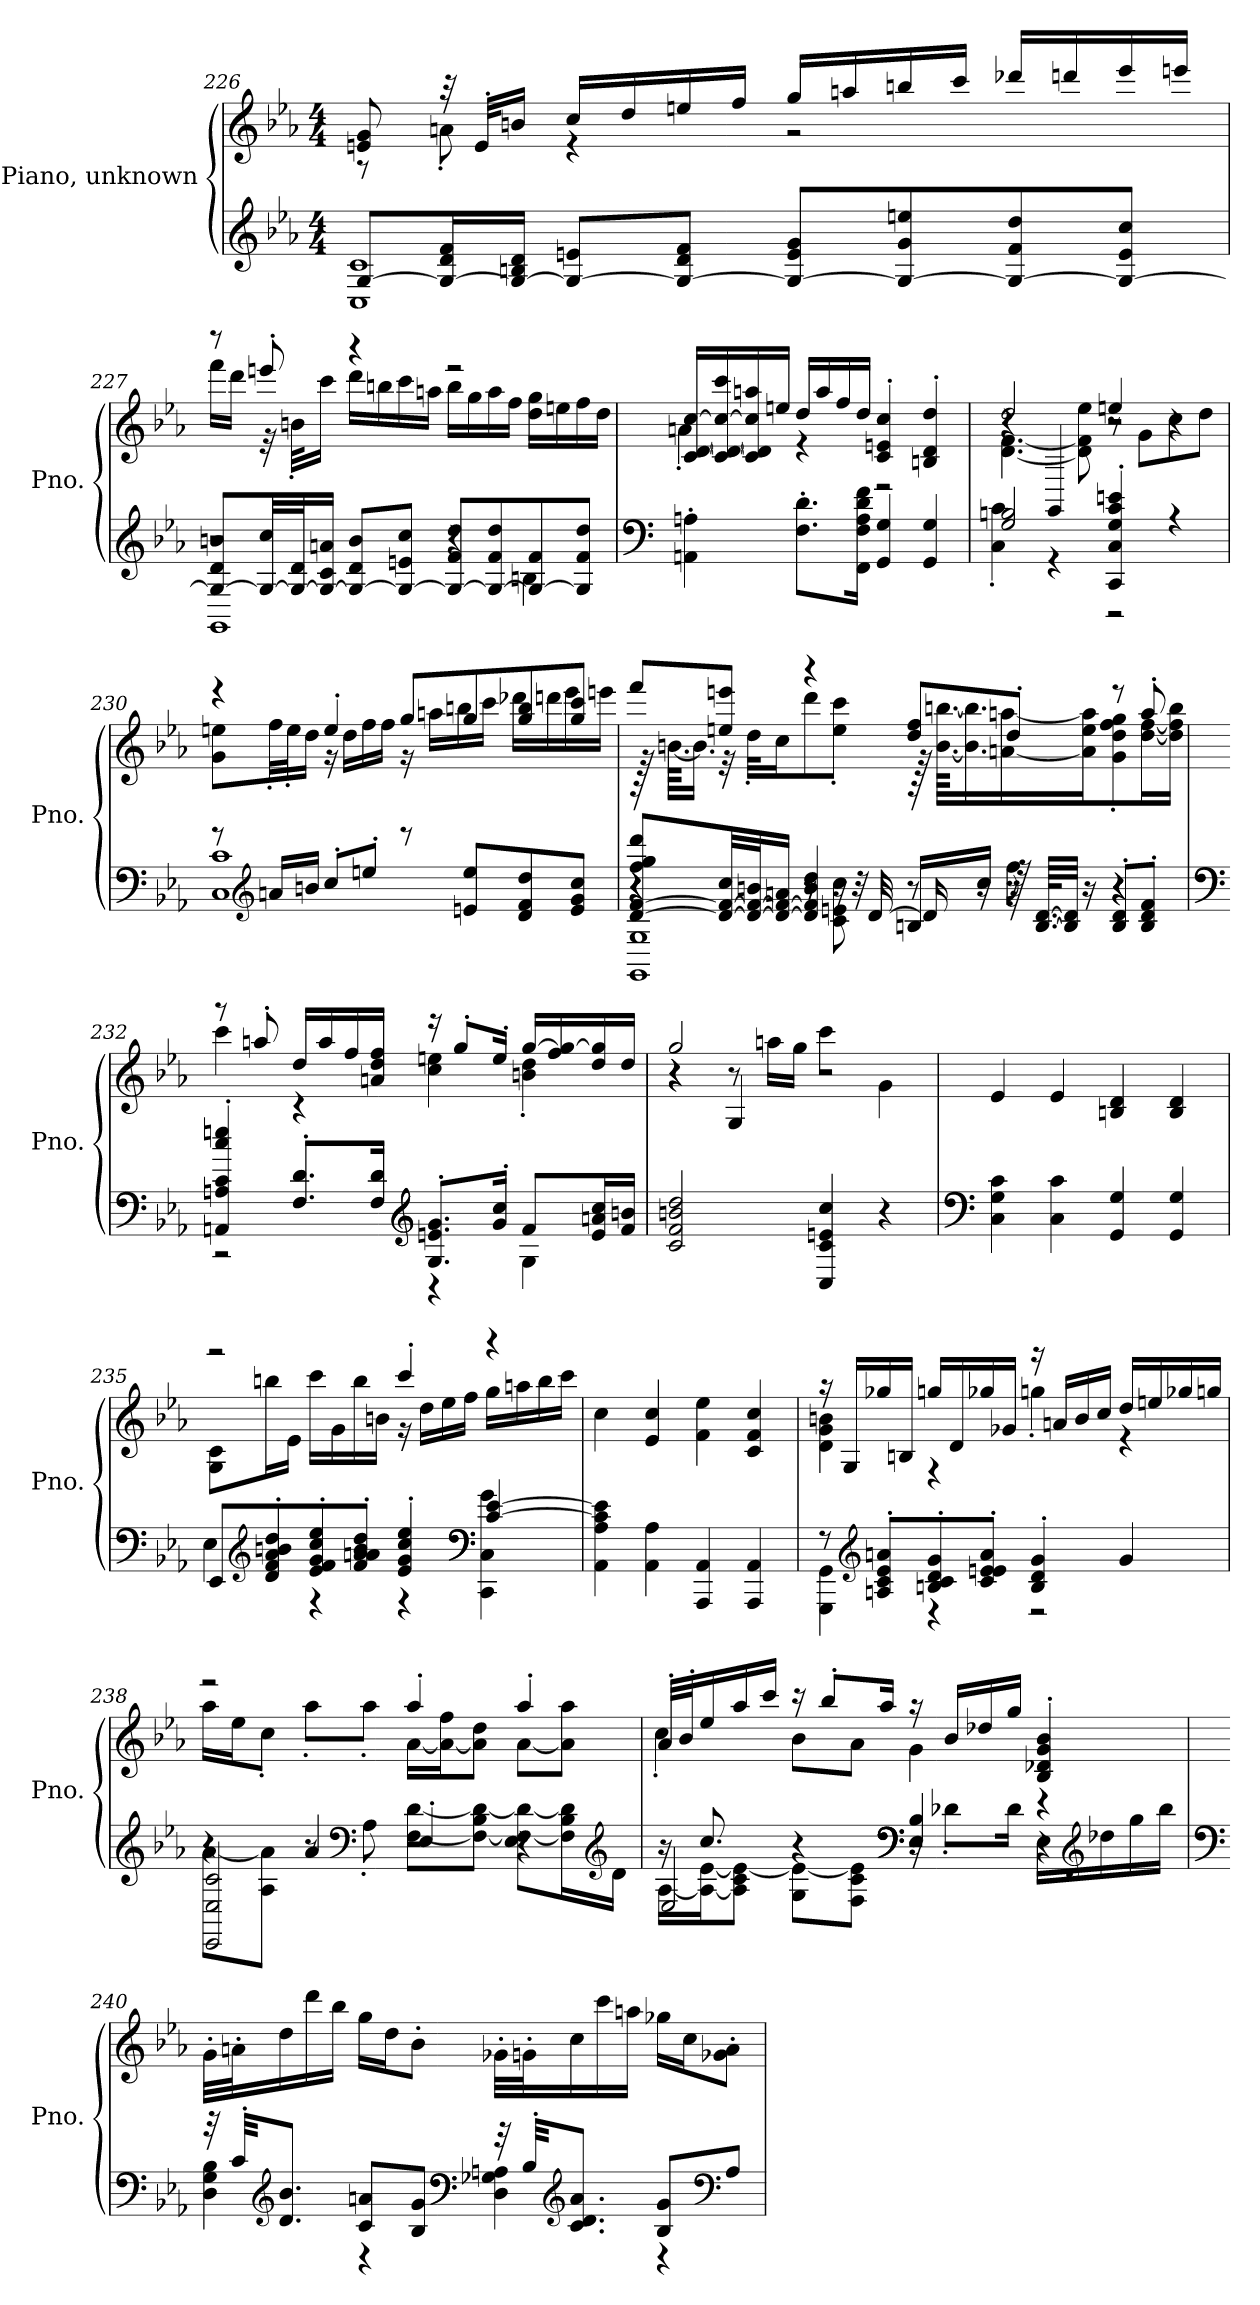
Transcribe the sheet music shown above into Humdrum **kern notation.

**kern	**kern
*part1	*part1
*staff2	*staff1
*I"Piano, unknown	*
*I'Pno.	*
!!LO:LB:g=z
*clefG2	*clefG2
*k[b-e-a-]	*k[b-e-a-]
*M4/4	*M4/4
=226	=226
*^	*^
[8G/L	1C 1c	8en/ 8g/	8r
16G/_ 16d/ 16f/L	.	32r	8an'\
.	.	32e'/KLL	.
16G/_ 16Bn/ 16d/JJ	.	16bn/JJ	.
8G/_ 8en/L	.	16cc/LL	4r
.	.	16dd/	.
8G/_ 8d/ 8f/J	.	16een/	.
.	.	16ff/JJ	.
8G/_ 8e/ 8g/L	.	16gg/LL	2r
.	.	16aan/	.
8G/_ 8g/ 8een/	.	16bbn/	.
.	.	16ccc/JJ	.
8G/_ 8f/ 8dd/	.	16ddd-X/LL	.
.	.	16dddn/	.
8G/_ 8e/ 8cc/J	.	16eee-/	.
.	.	16eeen/JJ	.
!!LO:LB:g=z	!!
=227	=227	=227	=227
*	*^	*	*
8G/_ 8d/ 8bn/L	2r	1GG	8r	16fff\LL
.	.	.	.	16ddd\JJ
32G/_ 32cc/LL	.	.	8eeen'/	32r
32G/_ 32d/J	.	.	.	32bn'\KLL
16G/_ 16c/ 16an/JJ	.	.	.	16ccc\JJ
8G/_ 8d/ 8b/L	.	.	4r	16ddd\LL
.	.	.	.	16bbn\
8G/_ 8en/ 8cc/J	.	.	.	16ccc\
.	.	.	.	16aan\JJ
8G/_ 8f/ 8dd/L	4r	.	2r	16bb\LL
.	.	.	.	16gg\
8G/_ 8f/ 8dd/	.	.	.	16aa\
.	.	.	.	16ff\JJ
8G/_ 8f/	4Bn\	.	.	16dd\ 16gg\LL
.	.	.	.	16een\
8G/] 8f/ 8dd/J	.	.	.	16ff\
.	.	.	.	16dd\JJ
*v	*v	*v	*	*
=228	=228	=228
*clefF4	*	*
4AAn\' 4An\'	[16c/ [16d/ [16cc/LL	4an'\
.	16c/_ 16d/_ 16cc/_ 16ccc/	.
.	16c/] 16d/] 16cc/] 16aan/	.
.	16een/JJ	.
8.F\' 8.d\'L	16dd/LL	4r
.	16aa/	.
.	16ff/	.
16FF\ 16F\ 16A\ 16d\ 16f\Jk	16dd/JJ	.
4GG/ 4G/	4c/' 4en/' 4cc/'	2r
4GG/ 4G/	4Bn/' 4d/' 4dd/'	.
!!LO:PB:g=z
=229	=229	=229
*^	*	*^
2G/ 2Bn/	4C\' 4c\'	2dd/	[4.d\ [4.f\	4r
.	4r	.	.	4GG/
.	.	.	8d\] 8f\] 8ee-\	.
4CC/' 4C/' 4G/' 4c/' 4en/'	2r	4een/	8r	2r
.	.	.	8g\L	.
4r	.	4r	8cc\	.
.	.	.	8dd\J	.
*	*	*	*v	*v
=230	=230	=230	=230
8r	1C 1c	4r	8g\ 8een\L
*clefG2	*	*	*
16an/LL	.	.	32ff'\LL
.	.	.	32ee'\J
16bn/JJ	.	.	16dd\JJ
8cc'/L	.	4ee'/	16r
.	.	.	16dd\LL
8een'/J	.	.	16ff\
.	.	.	16ff\JJ
8r	.	8gg/L	16r
.	.	.	16aan\LL
8en/ 8ee/L	.	8gg/	16bbn\
.	.	.	16ccc\JJ
8d/ 8f/ 8dd/	.	8gg/ 8bb/	16ddd-X\LL
.	.	.	16dddn\
8e/ 8g/ 8cc/J	.	8gg/ 8ccc/J	16eee-\
.	.	.	16eeen\JJ
!!LO:LB:g=z	!!
=231	=231	=231	=231
*^	*^	*	*
[8d/ [8f/ 8ff/ 8gg/ 8ddd/L	4r	4r	1GG 1G	8fff/L	128r
.	.	.	.	.	[64.bn\KKLL
.	.	.	.	.	16.b\JJ]
32d/_ 32f/_ 32cc/LL	.	.	.	8een/ 8eeen/J	32r
32d/_ 32f/_ 32bn/J	.	.	.	.	32dd'\KLL
16d/_ 16f/_ 16an/JJ	.	.	.	.	16cc\J
4d/] 4f/] 4b/ 4dd/	8r	8r	.	4r	8ddd\
.	8c\ 8en\ 8cc\	16r	.	.	8ee\' 8ccc\'J
.	.	32r	.	.	.
.	.	[32d/	.	.	.
16Bn/LL	8r	16d/]	.	8dd/ 8ff/L	128r
.	.	.	.	.	[64.b\ [64.bbn\KKLL
.	.	.	.	.	16.b\] 16.bb\]
16cc/JJ	.	16r	.	.	.
128r	8ff\	8r	.	8dd'/J	[16an\ [16aan\
[64.B/ [64.d/KLLL	.	.	.	.	.
32B/] 32d/]JJJ	.	.	.	.	.
16r	.	.	.	.	16a\] 16ee\ 16aa\]J
8B/' 8d/'L	4r	4r	.	8r	8g\' 8dd\' 8ff\' 8gg\'
8B/' 8d/' 8f/'J	.	.	.	8aa'/	[16dd\ [16ff\L
.	.	.	.	.	16dd\] 16ff\] 16bb\JJ
*v	*v	*v	*v	*	*
!!LO:LB:g=z	!!
=232	=232	=232
*clefF4	*	*
*^	*	*
4AAn/' 4An/' 4c/' 4cc/' 4een/'	2r	8r	4ccc\
.	.	8aan'/	.
8.F/' 8.d/'L	.	16dd/LL	4r
.	.	16aa/	.
.	.	16ff/	.
16F/ 16d/Jk	.	16an/ 16dd/ 16ff/JJ	.
*clefG2	*	*	*
8.G/' 8.en/' 8.g/'L	4r	16r	4cc\ 4een\
.	.	8gg'/L	.
16g/' 16cc/'Jk	.	16ee'/Jk	.
8f/L	4G\	[16gg/LL	4bn\' 4dd\'
.	.	16ff/ 16gg/_	.
16e/ 16an/ 16cc/L	.	16dd/ 16gg/]	.
16f/ 16bn/JJ	.	16dd/JJ	.
*v	*v	*	*
=233	=233	=233
*	*	*^
2c/ 2f/ 2bn/ 2dd/	2gg/	4r	4r
.	.	8r	4G/
.	.	16aan\LL	.
.	.	16gg\JJ	.
4C/ 4c/ 4en/ 4cc/	2r	4ccc\	2r
4r	.	4g\	.
*	*v	*v	*v
=234	=234
*clefF4	*
4C\ 4G\ 4c\	4e-/
4C\ 4c\	4e-/
4GG/ 4G/	4Bn/ 4d/
4GG/ 4G/	4B/ 4d/
!!LO:LB:g=z
=235	=235
*^	*^
8EE-/L	4E-\	2r	8G\ 8c\L
*clefG2	*	*	*
8d/' 8f/' 8a-/' 8bn/' 8dd/'	.	.	16bbn\L
.	.	.	16e-\JJ
8e-/' 8f/' 8g/' 8cc/' 8ee-/'	4r	.	16ccc\LL
.	.	.	16g\
8f/' 8a-/' 8an/' 8b/' 8dd/'J	.	.	16bb\
.	.	.	16bn\JJ
4e-/' 4g/' 4cc/' 4ee-/'	4r	4ccc'/	16r
.	.	.	16dd\LL
.	.	.	16ee-\
.	.	.	16ff\JJ
*clefF4	*	*	*
[4c/ [4e-/	4CC\ 4C\ 4g\	4r	16gg\LL
.	.	.	16aan\
.	.	.	16bb\
.	.	.	16ccc\JJ
*v	*v	*	*
*	*v	*v
=236	=236
4AA-\ 4A-\ 4c\] 4e-\]	4cc\
4AA-\ 4A-\	4e-/ 4cc/
4AAA-/ 4AA-/	4f\ 4ee-\
4AAA-/ 4AA-/	4c/ 4f/ 4cc/
!!LO:LB:g=z
=237	=237
*^	*^
8r	4GGG\ 4GG\	16r	4d\ 4g\ 4bn\
.	.	16G/LL	.
*clefG2	*	*	*
8An/' 8c/' 8e-/' 8an/'L	.	16gg-X/	.
.	.	16Bn/JJ	.
8Bn/' 8c/' 8d/' 8g/'	4r	16ggn/LL	4r
.	.	16d/	.
8c/' 8e-/' 8en/' 8a/'J	.	16gg-X/	.
.	.	16g-X/JJ	.
4B/' 4d/' 4g/'	2r	16r	4ggn'\
.	.	16an/LL	.
.	.	16b/	.
.	.	16cc/JJ	.
4g/	.	16dd/LL	4r
.	.	16een/	.
.	.	16gg-X/	.
.	.	16ggn/JJ	.
=238	=238	=238	=238
*	*^	*	*
4r	[8a-\L	2EE-/ 2E-/ 2c/	2r	16aa-\LL
.	.	.	.	16ee-\J
.	8A-\ 8a-\]J	.	.	8cc'\J
4a-/	8r	.	.	8aa-'\L
*clefF4	*	*	*	*
.	8A-'\	.	.	8aa-'\J
2r	[8F\ [8d\L	4E-'/	4aa-'/	[16a-\LL
.	.	.	.	16a-\_ 16ff\J
.	8F\_ 8B-\ 8d\_J	.	.	8a-\] 8dd\J
.	8E-\ 8F\_ 8d\_L	4r	4aa-'/	[8a-\L
.	16F\] 16B-\ 16d\]L	.	.	8a-\] 8aa-\J
*clefG2	*	*	*	*
.	16d\JJ	.	.	.
!!LO:LB:g=z	!!
=239	=239	=239	=239	=239
16r	[16A-\LL	2E-/	32a-'/LLL	4cc'\
.	.	.	32b-'/J	.
8.cc/	16A-\_ [16e-\J	.	16ee-/	.
.	8A-\] 8c\ 8e-\_J	.	16aa-/	.
.	.	.	16ccc/JJ	.
4r	8G\ 8e-\_L	.	16r	8b-\L
.	.	.	8bb-'/L	.
.	8F\ 8c\ 8e-\]J	.	.	8a-\J
.	.	.	16aa-/Jk	.
*clefF4	*	*	*	*
2r	16r	4E-/ 4B-/	16r	4g\
.	8d-X'\L	.	16b-/LL	.
.	.	.	16dd-X/	.
.	16d-\Jk	.	16gg/JJ	.
.	16E-\LL	4r	4B-/' 4d-X/' 4g/' 4b-/'	4r
*clefG2	*	*	*	*
.	16dd-X\	.	.	.
.	16gg\	.	.	.
.	16bb-\JJ	.	.	.
*v	*v	*v	*	*
*	*v	*v
!!LO:PB:g=z
=240	=240
*clefF4	*
*^	*
32r	4D\ 4G\ 4B-\	32g'\LLL
32c'/KKL	.	32an'\J
*clefG2	*	*
8.d/ 8.b-/J	.	16dd\
.	.	16ddd\
.	.	16bb-\JJ
8c/ 8an/L	4r	16gg\LL
.	.	16dd\J
8B-/ 8g/J	.	8b-'\J
*clefF4	*	*
32r	4D\ 4G-X\ 4An\	32g-X'\LLL
32B-'/KKL	.	32gn'\J
*clefG2	*	*
8.c/ 8.d/ 8.a/J	.	16cc\
.	.	16ccc\
.	.	16aan\JJ
8B-/ 8g/L	4r	16gg-X\LL
.	.	16cc\J
*clefF4	*	*
8A/J	.	8g-X\' 8a\'J
*v	*v	*
=	=
*-	*-
